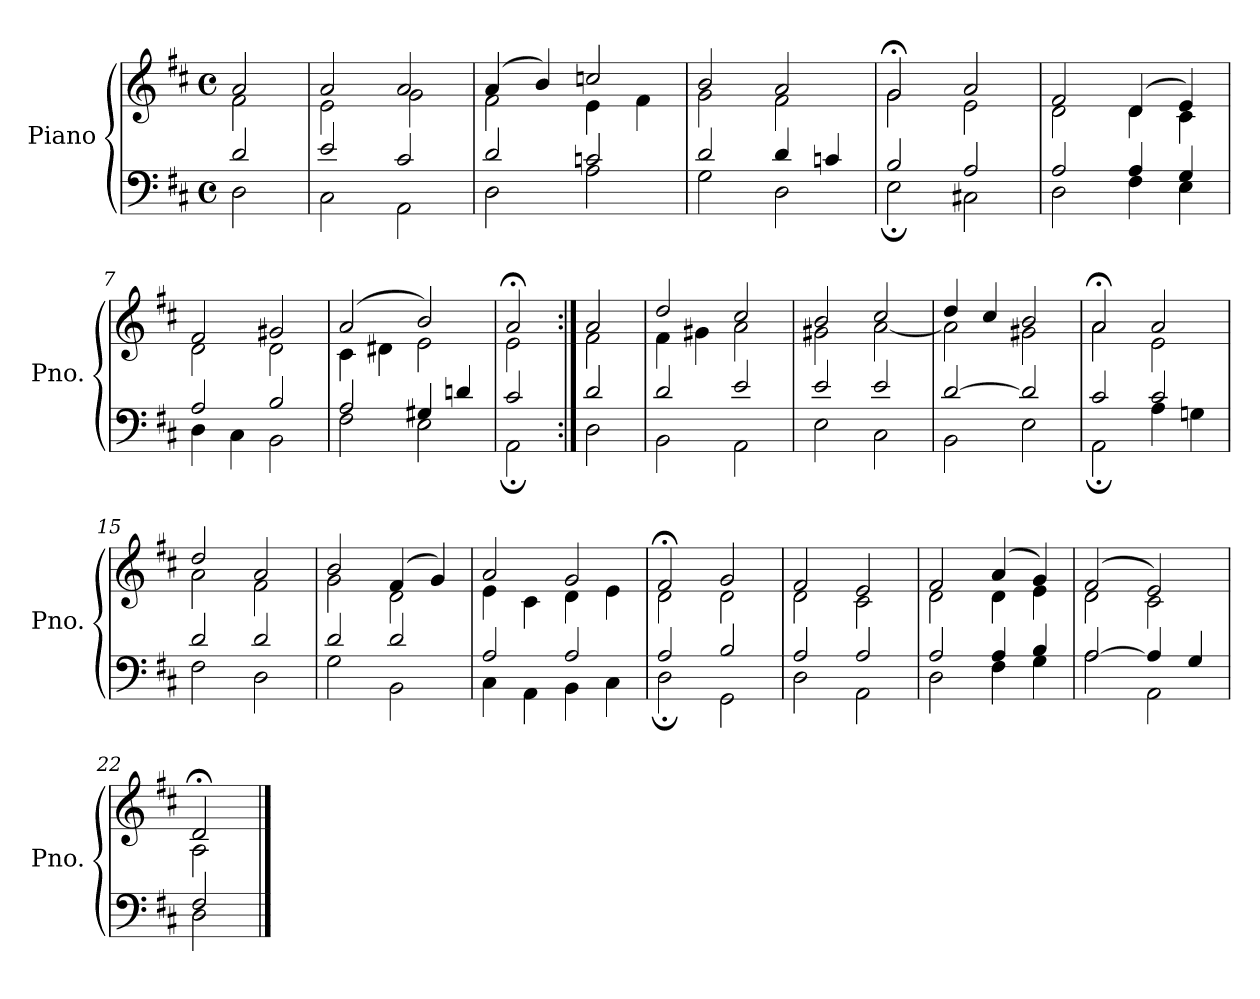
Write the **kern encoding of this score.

**kern	**kern
*part1	*part1
*staff2	*staff1
*I"Piano	*
*I'Pno.	*
*clefF4	*clefG2
*k[f#c#]	*k[f#c#]
*M4/4	*M4/4
*met(c)	*met(c)
=1	=1
*^	*^
2d/	2D\	2a/	2f#\
=2	=2	=2	=2
2e/	2C#\	2a/	2e\
2c#/	2AA\	2a/	2g\
=3	=3	=3	=3
2d/	2D\	(4a/	2f#\
.	.	4b/)	.
2cn/	2A\	2ccn/	4e\
.	.	.	4f#\
=4	=4	=4	=4
2d/	2G\	2b/	2g\
4d/	2D\	2a/	2f#\
4cn/	.	.	.
=5	=5	=5	=5
2B/	2E;\	2g;</	2g\
2A/	2C#X\	2a/	2e\
=6	=6	=6	=6
2A/	2D\	2f#/	2d\
4A/	4F#\	(4d/	4d\
4G/	4E\	4e/)	4c#\
=7	=7	=7	=7
2A/	4D\	2f#/	2d\
.	4C#\	.	.
2B/	2BB\	2g#X/	2d\
!!LO:LB:g=z	!!
=8	=8	=8	=8
2A/	2F#\	(2a/	4c#\
.	.	.	4d#X\
4G#X/	2E\	2b/)	2e\
4dn/	.	.	.
=9	=9	=9	=9
2c#/	2AA;\	2a;</	2e\
=10:|!	=10:|!	=10:|!	=10:|!
2d/	2D\	2a/	2f#\
=11	=11	=11	=11
2d/	2BB\	2dd/	4f#\
.	.	.	4g#X\
2e/	2AA\	2cc#/	2a\
=12	=12	=12	=12
2e/	2E\	2b/	2g#X\
2e/	2C#\	2cc#/	[2a\
=13	=13	=13	=13
[2d/	2BB\	4dd/	2a\]
.	.	4cc#/	.
2d/]	2E\	2b/	2g#X\
=14	=14	=14	=14
2c#/	2AA;\	2a;</	2a\
2c#/	4A\	2a/	2e\
.	4Gn\	.	.
!!LO:LB:g=z	!!
=15	=15	=15	=15
2d/	2F#\	2dd/	2a\
2d/	2D\	2a/	2f#\
=16	=16	=16	=16
2d/	2G\	2b/	2g\
2d/	2BB\	(4f#/	2d\
.	.	4g/)	.
=17	=17	=17	=17
2A/	4C#\	2a/	4e\
.	4AA\	.	4c#\
2A/	4BB\	2g/	4d\
.	4C#\	.	4e\
=18	=18	=18	=18
2A/	2D;\	2f#;</	2d\
2B/	2GG\	2g/	2d\
=19	=19	=19	=19
2A/	2D\	2f#/	2d\
2A/	2AA\	2e/	2c#\
=20	=20	=20	=20
2A/	2D\	2f#/	2d\
4A/	4F#\	(4a/	4d\
4B/	4G\	4g/)	4e\
=21	=21	=21	=21
[2A/	2A\	(2f#/	2d\
4A/]	2AA\	2e/)	2c#\
4G/	.	.	.
=22	=22	=22	=22
2F#/	2D\	2d;</	2A\
*v	*v	*	*
*	*v	*v
==	==
*-	*-
